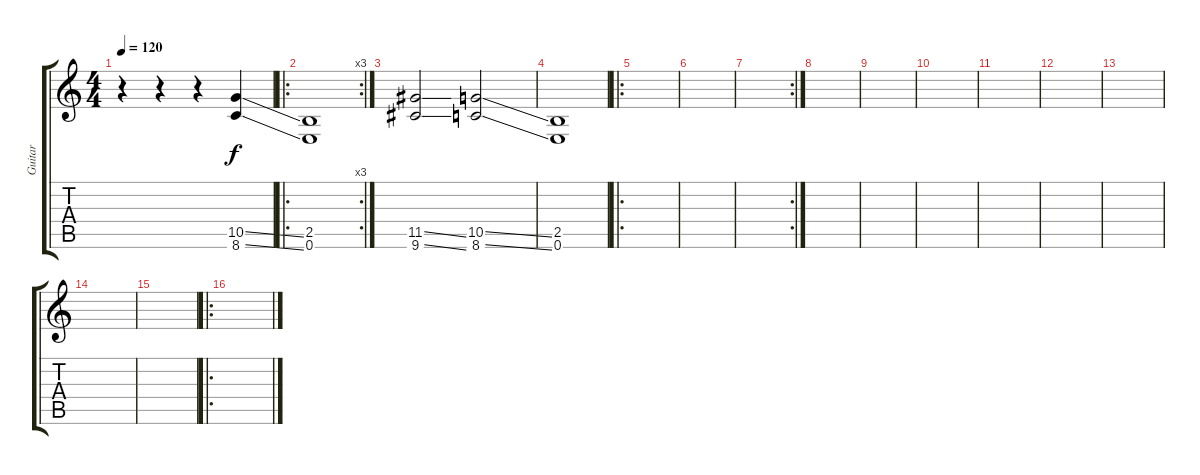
\track ("Guitar" "Guitar") {instrument distortionguitar}
\staff {score tabs}
\tuning (E4 B3 G3 D3 A2 E2) {hide}
\ts (4 4)
\tempo 120
\clef g2
\ks c
r.4{dy f} r.4 r.4 (10.5{ss} 8.6{ss}).4 |
\ro
\rc 3
(2.5 0.6).1 |
(11.5{ss} 9.6{ss}).2 (10.5{ss} 8.6{ss}).2 |
(2.5 0.6).1 |
\ro
|
|
\rc 2
|
|
|
|
|
|
|
|
|
\ro
